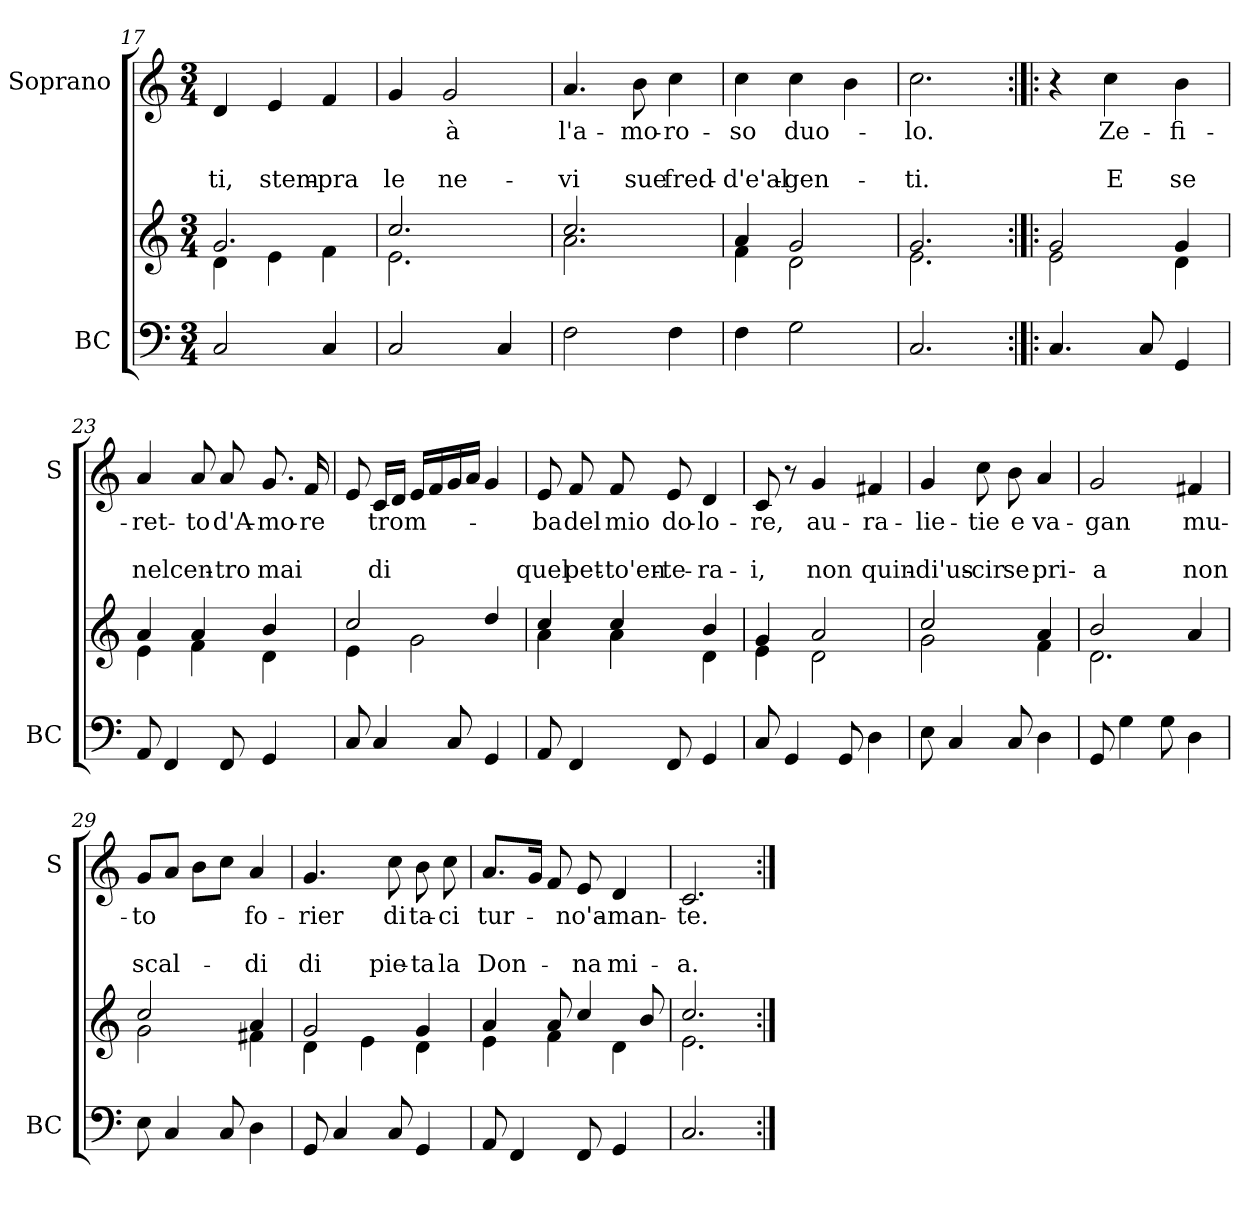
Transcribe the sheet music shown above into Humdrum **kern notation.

**kern	**kern	**kern	**text	**text	**text
*part2	*part2	*part1	*part1	*part1	*part1
*staff3	*staff2	*staff1	*staff1	*staff1	*staff1
*I"BC	*	*I"Soprano	*	*	*
*I'BC	*	*I'S	*	*	*
*clefF4	*clefG2	*clefG2	*	*	*
*k[]	*k[]	*k[]	*	*	*
*C:	*C:	*C:	*	*	*
*M3/4	*M3/4	*M3/4	*	*	*
=17	=17	=17	=17	=17	=17
*	*^	*	*	*	*
!	!	!	!	!	!	!LO:LY:b
2C/	2.g/	4d\	4d/	.	.	-ti,
!	!	!	!	!	!	!LO:LY:b
.	.	4e\	4e/	.	.	stem-
!	!	!	!	!	!	!LO:LY:b
4C/	.	4f\	4f/	.	.	-pra
!!LO:PB:g=z
=18	=18	=18	=18	=18	=18	=18
!	!	!	!	!	!	!LO:LY:b
2C/	2.cc/	2.e\	4g/	.	.	le
!	!	!	!	!LO:LY:b	!	!LO:LY:b
.	.	.	2g/	-à	.	ne-
4C/	.	.	.	.	.	.
=19	=19	=19	=19	=19	=19	=19
!	!	!	!	!LO:LY:b	!	!LO:LY:b
2F\	2.cc/	2.a\	4.a/	l'a-	.	-vi
!	!	!	!	!LO:LY:b	!	!LO:LY:b
.	.	.	8b\	-mo-	.	sue
!	!	!	!	!LO:LY:b	!	!LO:LY:b
4F\	.	.	4cc\	-ro-	.	fred-
=20	=20	=20	=20	=20	=20	=20
!	!	!	!	!LO:LY:b	!	!LO:LY:b
4F\	4a/	4f\	4cc\	-so	.	-d'e'al-
!	!	!	!	!LO:LY:b	!	!LO:LY:b
2G\	2g/	2d\	4cc\	duo-	.	-gen-
.	.	.	4b\	.	.	.
=21	=21	=21	=21	=21	=21	=21
!	!	!	!	!LO:LY:b	!	!LO:LY:b
2.C/	2.g/	2.e\	2.cc\	-lo.	.	-ti.
=22:|!|:	=22:|!|:	=22:|!|:	=22:|!|:	=22:|!|:	=22:|!|:	=22:|!|:
4.C/	2g/	2e\	4r	.	.	.
!	!	!	!	!LO:LY:b	!	!LO:LY:b
.	.	.	4cc\	Ze-	.	E
8C/	.	.	.	.	.	.
!	!	!	!	!LO:LY:b	!	!LO:LY:b
4GG/	4g/	4d\	4b\	-fi-	.	se
=23	=23	=23	=23	=23	=23	=23
!	!	!	!	!LO:LY:b	!	!LO:LY:b
8AA/	4a/	4e\	4a/	-ret-	.	nel
4FF/	.	.	.	.	.	.
!	!	!	!	!LO:LY:b	!	!LO:LY:b
.	4a/	4f\	8a/	-to	.	cen-
!	!	!	!	!LO:LY:b	!	!LO:LY:b
8FF/	.	.	8a/	d'A-	.	-tro
!	!	!	!	!LO:LY:b	!	!LO:LY:b
4GG/	4b/	4d\	8.g/	-mo-	.	mai
!	!	!	!	!LO:LY:b	!	!
.	.	.	16f/	-re	.	.
!!LO:LB:g=z
=24	=24	=24	=24	=24	=24	=24
8C/	2cc/	4e\	8e/	.	.	.
!	!	!	!	!LO:LY:b	!	!LO:LY:b
4C/	.	.	16c/LL	trom-	.	di
.	.	.	16d/JJ	.	.	.
.	.	2g\	16e/LL	.	.	.
.	.	.	16f/	.	.	.
8C/	.	.	16g/	.	.	.
.	.	.	16a/JJ	.	.	.
4GG/	4dd/	.	4g/	.	.	.
=25	=25	=25	=25	=25	=25	=25
!	!	!	!	!LO:LY:b	!	!LO:LY:b
8AA/	4cc/	4a\	8e/	-ba	.	quel
!	!	!	!	!LO:LY:b	!	!LO:LY:b
4FF/	.	.	8f/	del	.	pet-
!	!	!	!	!LO:LY:b	!	!LO:LY:b
.	4cc/	4a\	8f/	mio	.	-to'en-
!	!	!	!	!LO:LY:b	!	!LO:LY:b
8FF/	.	.	8e/	do-	.	-te-
!	!	!	!	!LO:LY:b	!	!LO:LY:b
4GG/	4b/	4d\	4d/	-lo-	.	-ra-
=26	=26	=26	=26	=26	=26	=26
!	!	!	!	!LO:LY:b	!	!LO:LY:b
8C/	4g/	4e\	8c/	-re,	.	-i,
4GG/	.	.	8r	.	.	.
!	!	!	!	!LO:LY:b	!	!LO:LY:b
.	2a/	2d\	4g/	au-	.	non
8GG/	.	.	.	.	.	.
!	!	!	!	!LO:LY:b	!	!LO:LY:b
4D\	.	.	4f#X/	-ra-	.	quin-
=27	=27	=27	=27	=27	=27	=27
!	!	!	!	!LO:LY:b	!	!LO:LY:b
8E\	2cc/	2g\	4g/	-lie-	.	-di'us-
4C/	.	.	.	.	.	.
!	!	!	!	!LO:LY:b	!	!LO:LY:b
.	.	.	8cc\	-tie	.	-cir
!	!	!	!	!LO:LY:b	!	!LO:LY:b
8C/	.	.	8b\	e	.	se
!	!	!	!	!LO:LY:b	!	!LO:LY:b
4D\	4a/	4f\	4a/	va-	.	pri-
!!LO:LB:g=z
=28	=28	=28	=28	=28	=28	=28
!	!	!	!	!LO:LY:b	!	!LO:LY:b
8GG/	2b/	2.d\	2g/	-gan	.	-a
4G\	.	.	.	.	.	.
8G\	.	.	.	.	.	.
!	!	!	!	!LO:LY:b	!	!LO:LY:b
4D\	4a/	.	4f#X/	mu-	.	non
=29	=29	=29	=29	=29	=29	=29
!	!	!	!	!LO:LY:b	!	!LO:LY:b
8E\	2cc/	2g\	8g/L	-to	.	scal-
4C/	.	.	8a/J	.	.	.
.	.	.	8b\L	.	.	.
8C/	.	.	8cc\J	.	.	.
!	!	!	!	!LO:LY:b	!	!LO:LY:b
4D\	4a/	4f#X\	4a/	fo-	.	-di
=30	=30	=30	=30	=30	=30	=30
!	!	!	!	!LO:LY:b	!	!LO:LY:b
8GG/	2g/	4d\	4.g/	-rier	.	di
4C/	.	.	.	.	.	.
.	.	4e\	.	.	.	.
!	!	!	!	!LO:LY:b	!	!LO:LY:b
8C/	.	.	8cc\	di	.	pie-
!	!	!	!	!LO:LY:b	!	!LO:LY:b
4GG/	4g/	4d\	8b\	ta-	.	-ta
!	!	!	!	!LO:LY:b	!	!LO:LY:b
.	.	.	8cc\	-ci	.	la
=31	=31	=31	=31	=31	=31	=31
!	!	!	!	!LO:LY:b	!	!LO:LY:b
8AA/	4a/	4e\	8.a/L	tur-	.	Don-
4FF/	.	.	.	.	.	.
.	.	.	16g/Jk	.	.	.
.	8a/	4f\	8f/	.	.	.
!	!	!	!	!LO:LY:b	!	!LO:LY:b
8FF/	4cc/	.	8e/	-no'a-	.	-na
!	!	!	!	!LO:LY:b	!	!LO:LY:b
4GG/	.	4d\	4d/	-man-	.	mi-
.	8b/	.	.	.	.	.
=32	=32	=32	=32	=32	=32	=32
!	!	!	!	!LO:LY:b	!	!LO:LY:b
2.C/	2.cc/	2.e\	2.c/	-te.	.	-a.
*	*v	*v	*	*	*	*
=:|!	=:|!	=:|!	=:|!	=:|!	=:|!
*-	*-	*-	*-	*-	*-
